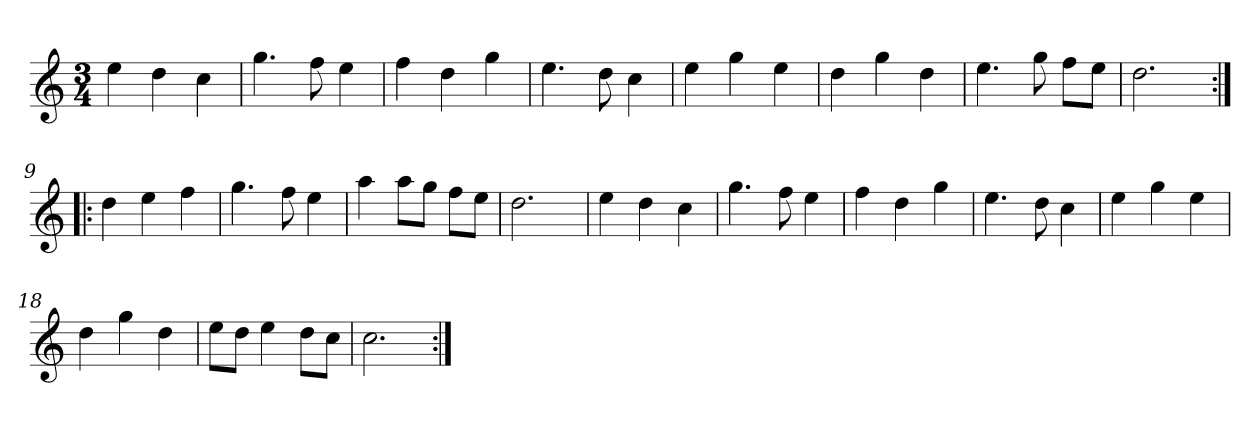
**kern
*part1
*staff1
*clefG2
*k[]
*C:
*M3/4
*MM120
=1
4ee
4dd
4cc
=2
4.gg
8ff
4ee
=3
4ff
4dd
4gg
=4
4.ee
8dd
4cc
=5
4ee
4gg
4ee
=6
4dd
4gg
4dd
=7
4.ee
8gg
8ff\L
8ee\J
=8
2.dd
=9:|!|:
4dd
4ee
4ff
=10
4.gg
8ff
4ee
=11
4aa
8aa\L
8gg\J
8ff\L
8ee\J
=12
2.dd
=13
4ee
4dd
4cc
=14
4.gg
8ff
4ee
=15
4ff
4dd
4gg
=16
4.ee
8dd
4cc
=17
4ee
4gg
4ee
=18
4dd
4gg
4dd
=19
8ee\L
8dd\J
4ee
8dd\L
8cc\J
=20
2.cc
=:|!
*-
